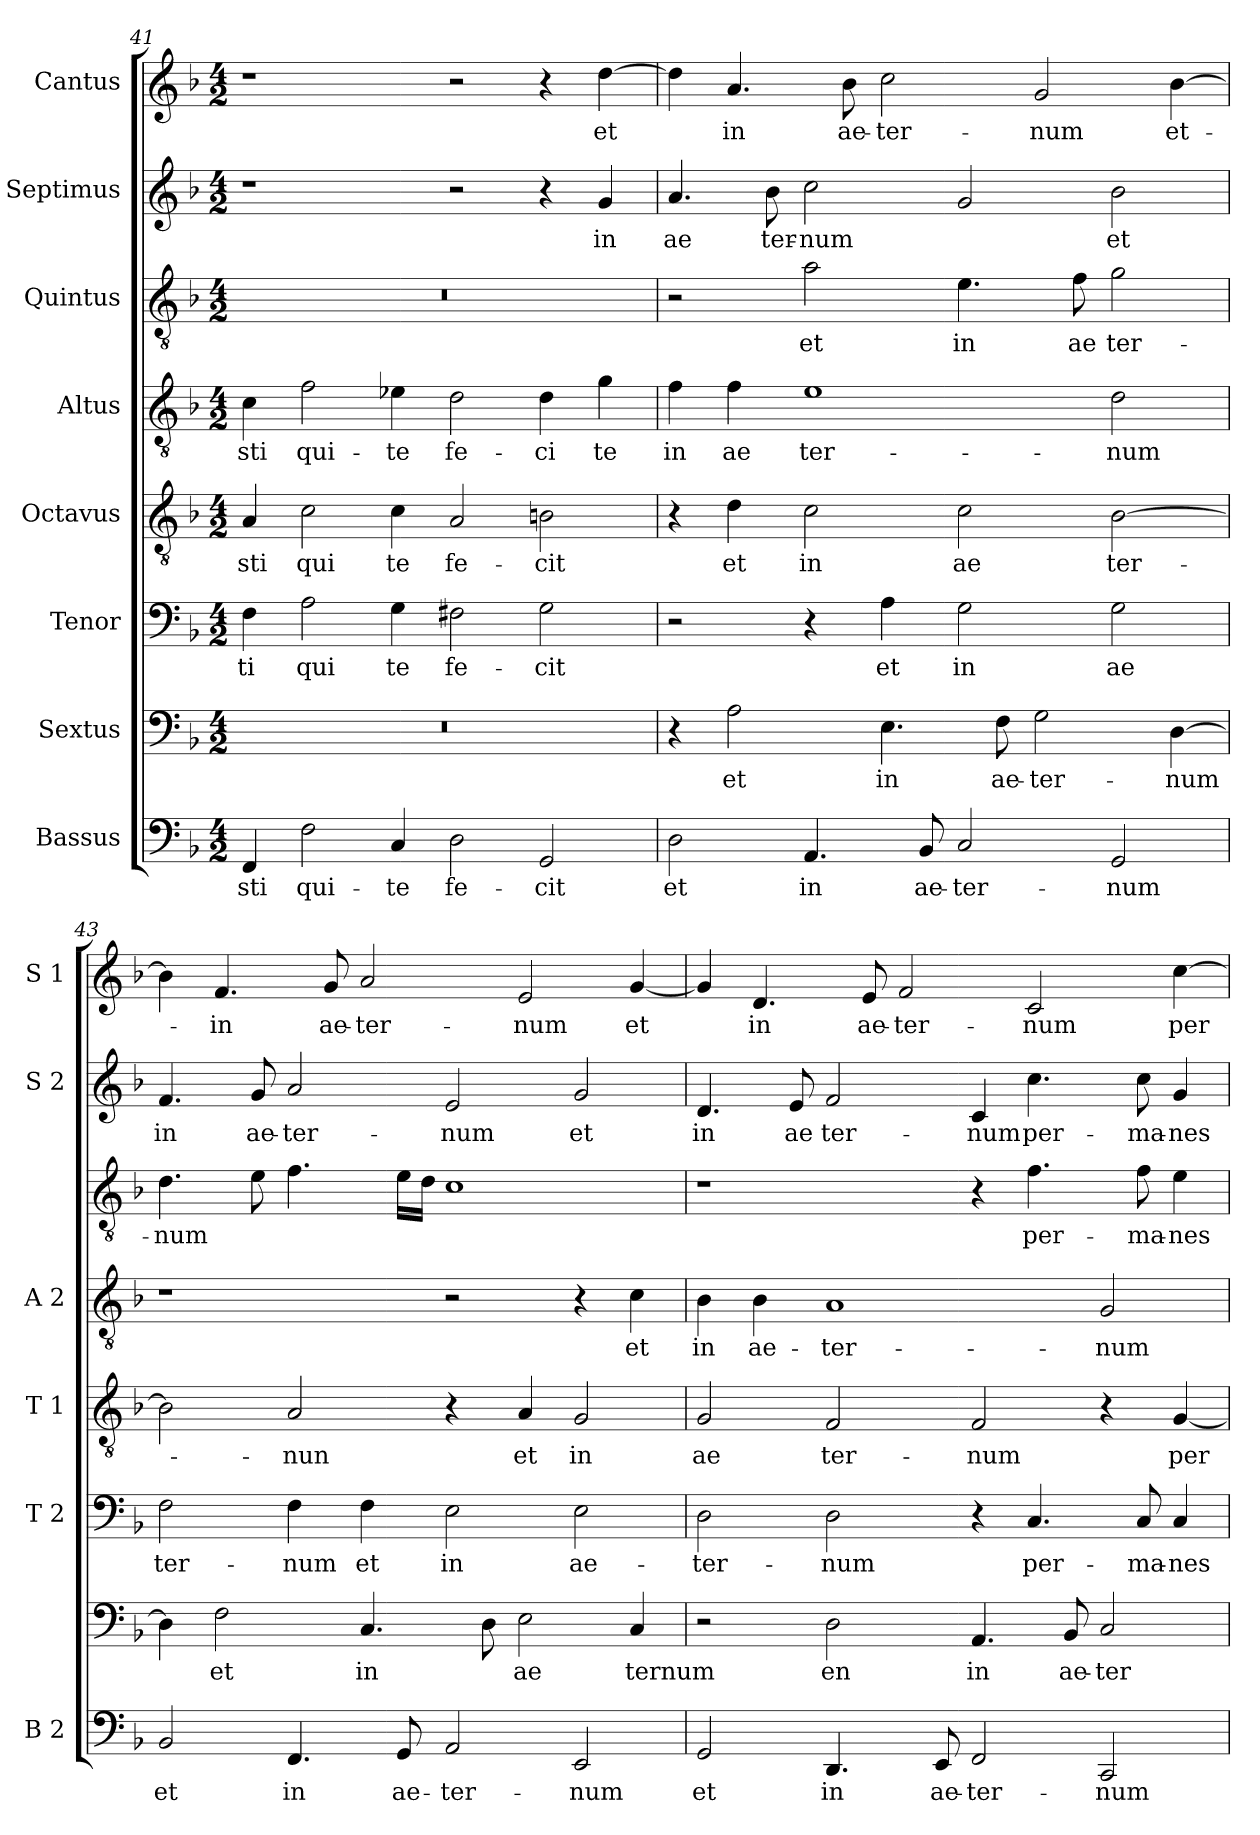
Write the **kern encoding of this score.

**kern	**text	**kern	**text	**kern	**text	**kern	**text	**kern	**text	**kern	**text	**kern	**text	**kern	**text
*part8	*part8	*part7	*part7	*part6	*part6	*part5	*part5	*part4	*part4	*part3	*part3	*part2	*part2	*part1	*part1
*staff8	*staff8	*staff7	*staff7	*staff6	*staff6	*staff5	*staff5	*staff4	*staff4	*staff3	*staff3	*staff2	*staff2	*staff1	*staff1
*I"Bassus	*	*I"Sextus	*	*I"Tenor	*	*I"Octavus	*	*I"Altus	*	*I"Quintus	*	*I"Septimus	*	*I"Cantus	*
*I'B 2	*	*	*	*I'T 2	*	*I'T 1	*	*I'A 2	*	*	*	*I'S 2	*	*I'S 1	*
*clefF4	*	*clefF4	*	*clefF4	*	*clefGv2	*	*clefGv2	*	*clefGv2	*	*clefG2	*	*clefG2	*
*k[b-]	*	*k[b-]	*	*k[b-]	*	*k[b-]	*	*k[b-]	*	*k[b-]	*	*k[b-]	*	*k[b-]	*
*F:	*	*F:	*	*F:	*	*F:	*	*F:	*	*F:	*	*F:	*	*F:	*
*M4/2	*	*M4/2	*	*M4/2	*	*M4/2	*	*M4/2	*	*M4/2	*	*M4/2	*	*M4/2	*
=41	=41	=41	=41	=41	=41	=41	=41	=41	=41	=41	=41	=41	=41	=41	=41
4FF/	-sti	0r	.	4F\	-ti	4A/	sti	4c\	-sti	0r	.	1r	.	1r	.
2F\	qui-	.	.	2A\	qui	2c\	qui	2f\	qui-	.	.	.	.	.	.
4C/	-te	.	.	4G\	te	4c\	te	4e-X\	-te	.	.	.	.	.	.
2D\	fe-	.	.	2F#X\	fe-	2A/	fe-	2d\	fe-	.	.	2r	.	2r	.
2GG/	-cit	.	.	2G\	-cit	2Bn\	-cit	4d\	-ci	.	.	4r	et	4r	.
.	.	.	.	.	.	.	.	4g\	te	.	.	4g/	in	[4dd\	et
=42	=42	=42	=42	=42	=42	=42	=42	=42	=42	=42	=42	=42	=42	=42	=42
2D\	et	4r	.	2r	.	4r	.	4f\	in	2r	.	4.a/	ae	4dd\]	.
.	.	2A\	et	.	.	4d\	et	4f\	ae	.	.	.	.	4.a/	in
.	.	.	.	.	.	.	.	.	.	.	.	8b-\	ter-	.	.
4.AA/	in	.	.	4r	.	2c\	in	1e	ter-	2a\	et	2cc\	-num	.	.
.	.	.	.	.	.	.	.	.	.	.	.	.	.	8b-\	ae-
.	.	4.E\	in	4A\	et	.	.	.	.	.	.	.	.	2cc\	-ter-
8BB-/	ae-	.	.	.	.	.	.	.	.	.	.	.	.	.	.
2C/	-ter-	.	.	2G\	in	2c\	ae	.	.	4.e\	in	2g/	.	.	.
.	.	8F\	ae-	.	.	.	.	.	.	.	.	.	.	.	.
.	.	2G\	-ter-	.	.	.	.	.	.	.	.	.	.	2g/	-num
.	.	.	.	.	.	.	.	.	.	8f\	ae	.	.	.	.
2GG/	-num	.	.	2G\	ae	[2B-\	ter-	2d\	-num	2g\	ter-	2b-\	et	.	.
.	.	[4D\	-num	.	.	.	.	.	.	.	.	.	.	[4b-\	et-
!!LO:PB:g=z
=43	=43	=43	=43	=43	=43	=43	=43	=43	=43	=43	=43	=43	=43	=43	=43
2BB-/	et	4D\]	.	2F\	ter-	2B-\]	.	1r	.	4.d\	-num	4.f/	in	4b-\]	.
.	.	2F\	et	.	.	.	.	.	.	.	.	.	.	4.f/	-in
.	.	.	.	.	.	.	.	.	.	8e\	.	8g/	ae-	.	.
4.FF/	in	.	.	4F\	-num	2A/	-nun	.	.	4.f\	.	2a/	-ter-	.	.
.	.	.	.	.	.	.	.	.	.	.	.	.	.	8g/	ae-
.	.	4.C/	in	4F\	et	.	.	.	.	.	.	.	.	2a/	-ter-
8GG/	ae-	.	.	.	.	.	.	.	.	16e\LL	.	.	.	.	.
.	.	.	.	.	.	.	.	.	.	16d\JJ	.	.	.	.	.
2AA/	-ter-	.	.	2E\	in	4r	.	2r	.	1c	.	2e/	-num	.	.
.	.	8D\	.	.	.	.	.	.	.	.	.	.	.	.	.
.	.	2E\	ae	.	.	4A/	et	.	.	.	.	.	.	2e/	-num
2EE/	-num	.	.	2E\	ae-	2G/	in	4r	.	.	.	2g/	et	.	.
.	.	4C/	ternum	.	.	.	.	4c\	et	.	.	.	.	[4g/	et
=44	=44	=44	=44	=44	=44	=44	=44	=44	=44	=44	=44	=44	=44	=44	=44
2GG/	et	2r	.	2D\	-ter-	2G/	ae	4B-\	in	1r	.	4.d/	in	4g/]	.
.	.	.	.	.	.	.	.	4B-\	ae-	.	.	.	.	4.d/	in
.	.	.	.	.	.	.	.	.	.	.	.	8e/	ae	.	.
4.DD/	in	2D\	en	2D\	-num	2F/	ter-	1A	-ter-	.	.	2f/	ter-	.	.
.	.	.	.	.	.	.	.	.	.	.	.	.	.	8e/	ae-
.	.	.	.	.	.	.	.	.	.	.	.	.	.	2f/	-ter-
8EE/	ae-	.	.	.	.	.	.	.	.	.	.	.	.	.	.
2FF/	-ter-	4.AA/	in	4r	.	2F/	-num	.	.	4r	.	4c/	-num	.	.
.	.	.	.	4.C/	per-	.	.	.	.	4.f\	per-	4.cc\	per-	2c/	-num
.	.	8BB-/	ae-	.	.	.	.	.	.	.	.	.	.	.	.
2CC/	-num	2C/	-ter-	.	.	4r	.	2G/	-num	.	.	.	.	.	.
.	.	.	.	8C/	-ma-	.	.	.	.	8f\	-ma-	8cc\	-ma-	.	.
.	.	.	.	4C/	-nes	[4G/	per-	.	.	4e\	-nes	4g/	-nes	[4cc\	per
=	=	=	=	=	=	=	=	=	=	=	=	=	=	=	=
*-	*-	*-	*-	*-	*-	*-	*-	*-	*-	*-	*-	*-	*-	*-	*-
